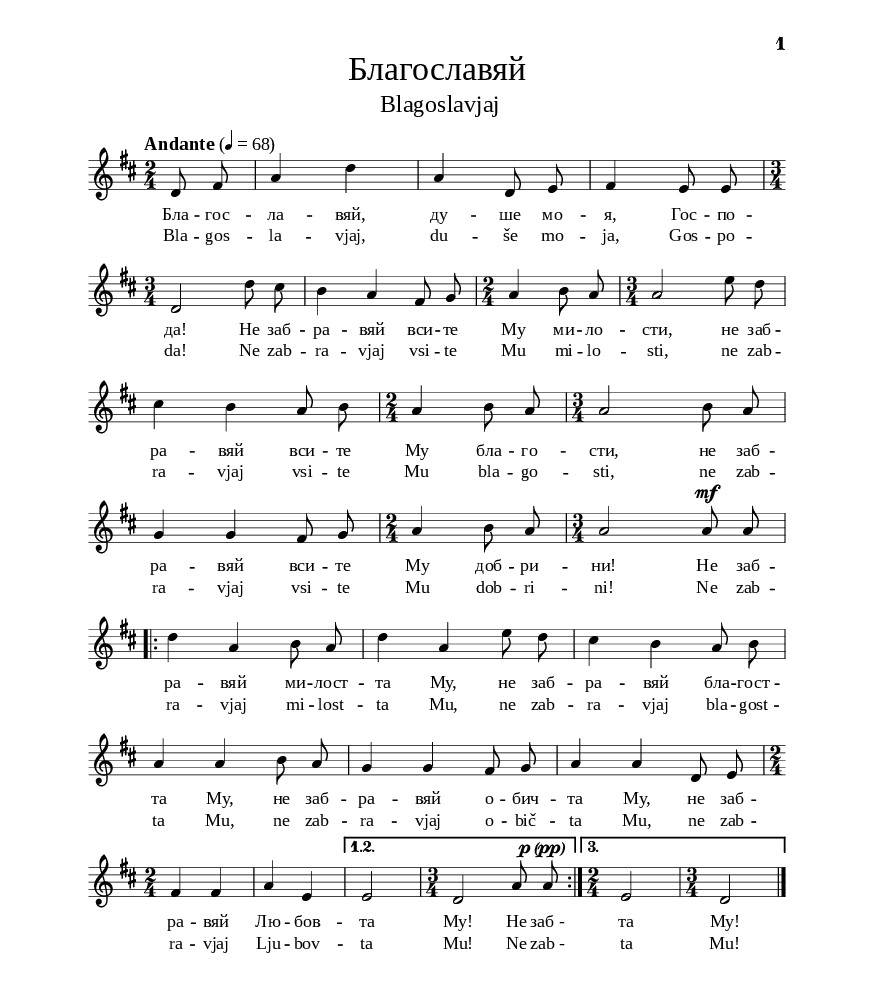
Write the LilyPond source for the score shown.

\version "2.24.3"

% include paper part and global functions
\include "include/globals.ily"

\bookpart {
  \label #'ref024
  \tocItem \markup "Благославяй – Blagoslavjaj"
  \include "include/bookpart-paper.ily"
  \score {
    \include "include/score-layout.ily"

    \new Voice \absolute {
      \clef treble
      \key d \major
      \time 2/4
      \tempoFunc "Andante" 4 "68"
      \autoBeamOff
      \partial 4

      d'8 fis'8 | a'4 d''4 | a'4 d'8 e'8 | fis'4 e'8 e'8 \break |
      \time 3/4  d'2 d''8 cis''8 | b'4 a'4 fis'8 g'8 | \time 2/4  a'4 b'8 a'8 | \time 3/4  a'2 e''8 d''8 \break |
      cis''4 b'4 a'8 b'8| \time 2/4 a'4 b'8 a'8 | \time 3/4 a'2 b'8 a'8 |\break
      g'4 g'4 fis'8 g'8 | \time 2/4  a'4 b'8 a'8 | \time 3/4  a'2
      a'8^\mf a'8  \break
      \repeat volta 3 {
        d''4 a'4 b'8 a'8 |  d''4 a'4 e''8 d''8 |  cis''4 b'4 a'8 b'8 \break |
        a'4 a'4 b'8 a'8 | g'4 g'4 fis'8 g'8 | a'4 a'4 d'8 e'8 \time 2/4 \break |
        fis'4 fis'4 | a'4  e'4 |
      } \alternative {
        {
          e'2  | \time 3/4 d'2 a'8  a'8^\markup {
            \center-align \concat {
              \dynamic p
              \normal-text { \bold { \italic " (" } }
              \dynamic pp
              \normal-text { \bold { \italic ")" } }
            }
          } |
        }
        { \time 2/4 e'2 | \time 3/4  d'2 \bar "|." }
      }
    }

    \addlyrics {
      Бла -- гос --
      ла -- вяй, ду -- ше мо -- я, Гос -- по -- да!
      Не заб -- ра -- вяй вси -- те Му ми -- ло --
      сти, не заб -- ра -- вяй вси -- те Му бла -- го
      -- сти, не заб -- ра -- вяй вси -- те Му доб --
      ри -- ни! Не заб -- ра -- вяй ми -- лост -- та
      Му, не заб -- ра -- вяй бла -- гост -- та Му, не
      заб -- ра -- вяй о -- бич -- та Му, не заб -- ра
      -- вяй Лю -- бов -- та Му! Не "заб -" та Му!
    }

    \addlyrics {
      Bla -- gos --
      la -- vjaj, du -- še mo -- ja, Gos -- po -- da!
      Ne zab -- ra -- vjaj vsi -- te Mu mi -- lo --
      sti, ne zab -- ra -- vjaj vsi -- te Mu bla -- go
      -- sti, ne zab -- ra -- vjaj vsi -- te Mu dob --
      ri -- ni! Ne zab -- ra -- vjaj mi -- lost -- ta
      Mu, ne zab -- ra -- vjaj bla -- gost -- ta Mu, ne
      zab -- ra -- vjaj o -- bič -- ta Mu, ne zab -- ra
      -- vjaj Lju -- bov -- ta Mu! Ne "zab -" ta Mu!
    }


    \header {
      title = \titleFunc "Благославяй" " Blagoslavjaj"
    }

    \midi{}

  } % score

  \pageBreak


  % include foreign translation(s) of the song
  \version "2.24.4"

\markup \fill-line { \fontsize #deTitleFontSize "Lobpreise" }
\markup \null
\markup \null
\markup \abs-fontsize #11 {
  \fill-line {
  \override #`(baseline-skip . ,deCoupletBaselineSkip)

  \column {
    \line {
      \bold "  "
      \column {
       "Lobpreise den Herrn, meine Seele,"
       "vergiss nicht all Seine Gnade,"
       "vergiss nicht all Seine Güte,"
       "vergiss nicht all Seine Wohltaten!"
       "Vergiss nicht Seine Gnade,"
       "vergiss nicht Seine Güte,"
       "vergiss nicht Seine Liebe [obič],"
       "vergiss nicht Seine Liebe [Ljubov]!"
      }
    }
  }
  }
}


} % bookpart
